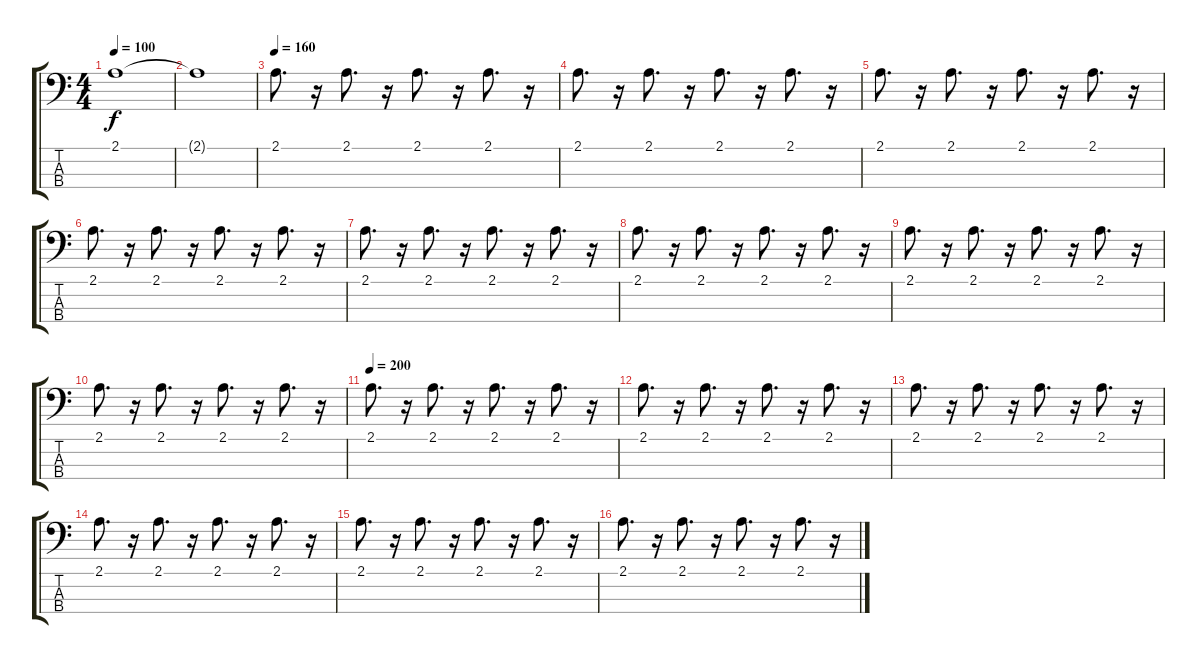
\track "" {instrument electricbassfinger}
\staff {score tabs}
\tuning (G2 D2 A1 E1) {hide}
\ts (4 4)
\tempo 100
\clef f4
\ks c
2.1.1{dy f} |
2.1{t}.1 |
\tempo 160
2.1.8{d} r.16 2.1.8{d} r.16 2.1.8{d} r.16 2.1.8{d} r.16 |
2.1.8{d} r.16 2.1.8{d} r.16 2.1.8{d} r.16 2.1.8{d} r.16 |
2.1.8{d} r.16 2.1.8{d} r.16 2.1.8{d} r.16 2.1.8{d} r.16 |
2.1.8{d} r.16 2.1.8{d} r.16 2.1.8{d} r.16 2.1.8{d} r.16 |
2.1.8{d} r.16 2.1.8{d} r.16 2.1.8{d} r.16 2.1.8{d} r.16 |
2.1.8{d} r.16 2.1.8{d} r.16 2.1.8{d} r.16 2.1.8{d} r.16 |
2.1.8{d} r.16 2.1.8{d} r.16 2.1.8{d} r.16 2.1.8{d} r.16 |
2.1.8{d} r.16 2.1.8{d} r.16 2.1.8{d} r.16 2.1.8{d} r.16 |
\tempo 200
2.1.8{d} r.16 2.1.8{d} r.16 2.1.8{d} r.16 2.1.8{d} r.16 |
2.1.8{d} r.16 2.1.8{d} r.16 2.1.8{d} r.16 2.1.8{d} r.16 |
2.1.8{d} r.16 2.1.8{d} r.16 2.1.8{d} r.16 2.1.8{d} r.16 |
2.1.8{d} r.16 2.1.8{d} r.16 2.1.8{d} r.16 2.1.8{d} r.16 |
2.1.8{d} r.16 2.1.8{d} r.16 2.1.8{d} r.16 2.1.8{d} r.16 |
2.1.8{d} r.16 2.1.8{d} r.16 2.1.8{d} r.16 2.1.8{d} r.16
